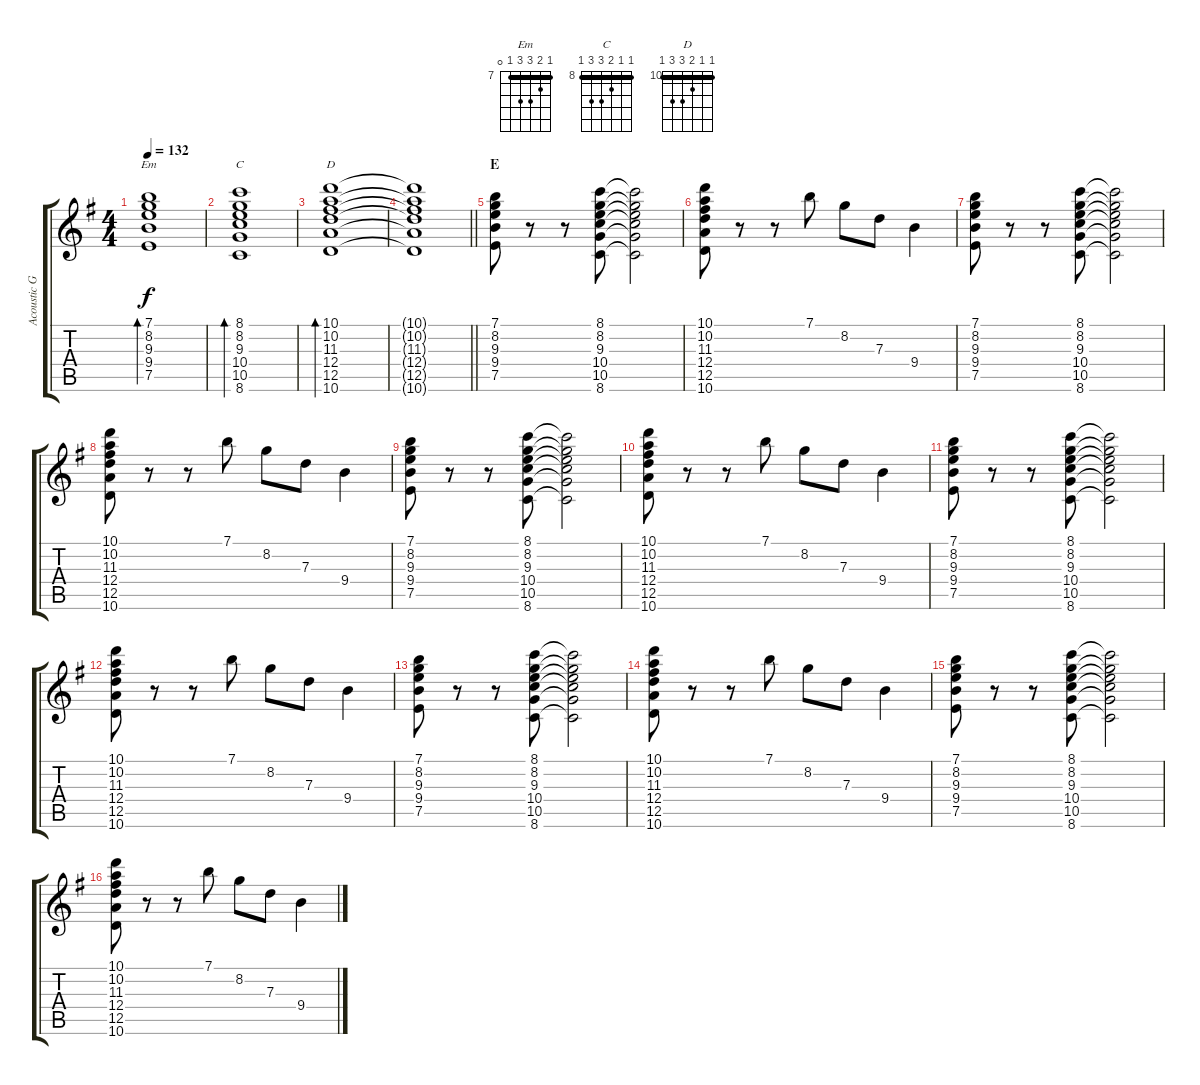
\track ("Acoustic Guitar 1" "Acoustic G") {instrument acousticguitarsteel}
\staff {score tabs}
\tuning (E4 B3 G3 D3 A2 E2) {hide}
\chord ("Em" 7 8 9 9 7 0) {firstfret 7 barre 7}
\chord ("C" 8 8 9 10 10 8) {firstfret 8 barre 8}
\chord ("D" 10 10 11 12 12 10) {firstfret 10 barre 10}
\ts (4 4)
\tempo 132
\clef g2
\ks eminor
(7.1 8.2 9.3 9.4 7.5).1{bd 240 ch "Em" dy f} |
(8.1 8.2 9.3 10.4 10.5 8.6).1{bd 240 ch "C"} |
(10.1 10.2 11.3 12.4 12.5 10.6).1{bd 240 ch "D"} |
\barLineRight lightlight
(10.1{t} 10.2{t} 11.3{t} 12.4{t} 12.5{t} 10.6{t}).1 |
\section ("" "E")
(7.1 8.2 9.3 9.4 7.5).8 r.8 r.8 (8.1 8.2 9.3 10.4 10.5 8.6).8 (8.1{t} 8.2{t} 9.3{t} 10.4{t} 10.5{t} 8.6{t}).2 |
(10.1 10.2 11.3 12.4 12.5 10.6).8 r.8 r.8 7.1.8 8.2.8 7.3.8 9.4.4 |
(7.1 8.2 9.3 9.4 7.5).8 r.8 r.8 (8.1 8.2 9.3 10.4 10.5 8.6).8 (8.1{t} 8.2{t} 9.3{t} 10.4{t} 10.5{t} 8.6{t}).2 |
(10.1 10.2 11.3 12.4 12.5 10.6).8 r.8 r.8 7.1.8 8.2.8 7.3.8 9.4.4 |
(7.1 8.2 9.3 9.4 7.5).8 r.8 r.8 (8.1 8.2 9.3 10.4 10.5 8.6).8 (8.1{t} 8.2{t} 9.3{t} 10.4{t} 10.5{t} 8.6{t}).2 |
(10.1 10.2 11.3 12.4 12.5 10.6).8 r.8 r.8 7.1.8 8.2.8 7.3.8 9.4.4 |
(7.1 8.2 9.3 9.4 7.5).8 r.8 r.8 (8.1 8.2 9.3 10.4 10.5 8.6).8 (8.1{t} 8.2{t} 9.3{t} 10.4{t} 10.5{t} 8.6{t}).2 |
(10.1 10.2 11.3 12.4 12.5 10.6).8 r.8 r.8 7.1.8 8.2.8 7.3.8 9.4.4 |
(7.1 8.2 9.3 9.4 7.5).8 r.8 r.8 (8.1 8.2 9.3 10.4 10.5 8.6).8 (8.1{t} 8.2{t} 9.3{t} 10.4{t} 10.5{t} 8.6{t}).2 |
(10.1 10.2 11.3 12.4 12.5 10.6).8 r.8 r.8 7.1.8 8.2.8 7.3.8 9.4.4 |
(7.1 8.2 9.3 9.4 7.5).8 r.8 r.8 (8.1 8.2 9.3 10.4 10.5 8.6).8 (8.1{t} 8.2{t} 9.3{t} 10.4{t} 10.5{t} 8.6{t}).2 |
(10.1 10.2 11.3 12.4 12.5 10.6).8 r.8 r.8 7.1.8 8.2.8 7.3.8 9.4.4
